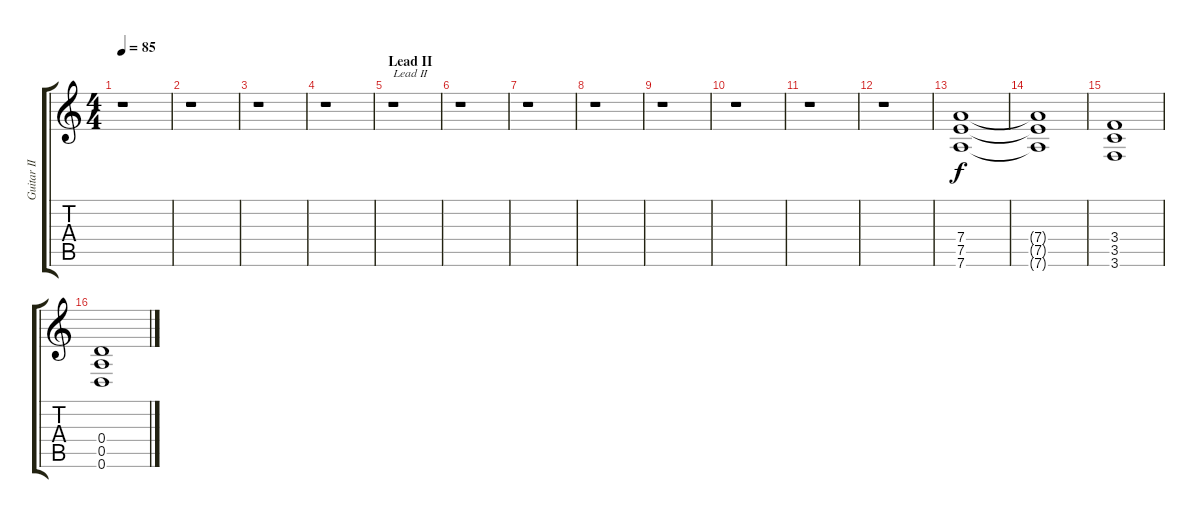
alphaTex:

\track ("Guitar II [Transit]" "Guitar II ") {instrument distortionguitar}
\staff {score tabs}
\tuning (E4 B3 G3 D3 A2 D2) {hide}
\ts (4 4)
\tempo 85
\clef g2
\ks c
r.1{dy f} |
r.1 |
r.1 |
r.1 |
\section ("" "Lead II")
r.1{txt "Lead II"} |
r.1 |
r.1 |
r.1 |
r.1 |
r.1 |
r.1 |
r.1 |
(7.4 7.5 7.6).1 |
(7.4{t} 7.5{t} 7.6{t}).1 |
(3.4 3.5 3.6).1 |
(0.4 0.5 0.6).1
